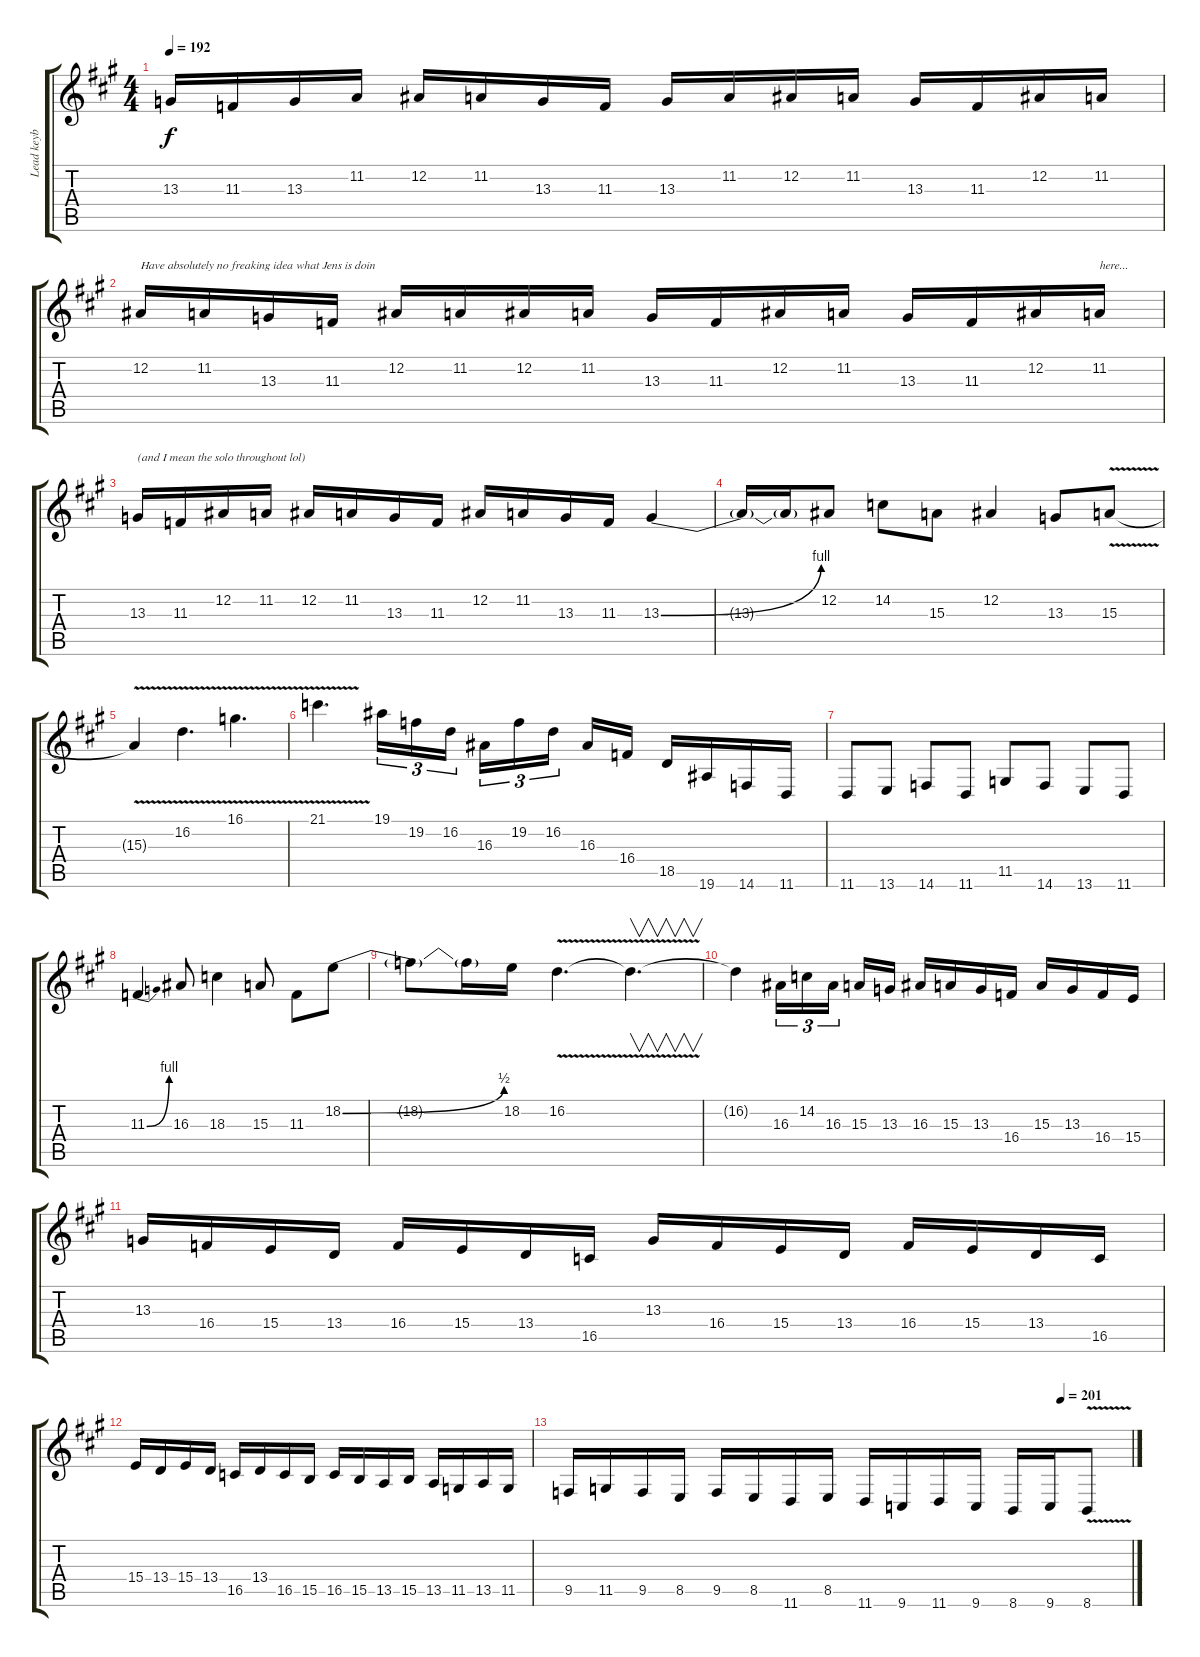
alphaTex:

\track ("Lead keyb" "Lead keyb") {instrument lead2sawtooth}
\staff {score tabs}
\tuning (Eb4 Bb3 Gb3 Db3 Ab2 Eb2) {hide}
\ts (4 4)
\tempo 192
\clef g2
\ks a
13.3.16{dy f} 11.3.16 13.3.16 11.2.16 12.2.16 11.2.16 13.3.16 11.3.16 13.3.16 11.2.16 12.2.16 11.2.16 13.3.16 11.3.16 12.2.16 11.2.16 |
12.2.16{txt "Have absolutely no freaking idea what Jens is doin"} 11.2.16 13.3.16 11.3.16 12.2.16 11.2.16 12.2.16 11.2.16 13.3.16 11.3.16 12.2.16 11.2.16 13.3.16 11.3.16 12.2.16 11.2.16{txt "here..."} |
13.3.16{txt "(and I mean the solo throughout lol)"} 11.3.16 12.2.16 11.2.16 12.2.16 11.2.16 13.3.16 11.3.16 12.2.16 11.2.16 13.3.16 11.3.16 13.3{be (bend 0 0 60 4)}.4 |
13.3{t}.16 13.3{t}.16 12.2.8 14.2.8 15.3.8 12.2.4 13.3.8 15.3{v}.8 |
15.3{t}.4 16.2{v}.4{d} 16.1{v}.4{d} |
21.1{v}.4{d} 19.1.16{tu (3 2)} 19.2.16{tu (3 2)} 16.2.16{tu (3 2)} 16.3.16{tu (3 2)} 19.2.16{tu (3 2)} 16.2.16{tu (3 2) beam splitsecondary} 16.3.16 16.4.16 18.5.16 19.6.16 14.6.16 11.6.16 |
11.6.8 13.6.8 14.6.8 11.6.8 11.5.8 14.6.8 13.6.8 11.6.8 |
11.3{be (bend 0 0 60 4)}.4 16.3.8 18.3.4 15.3.8 11.3.8 18.2{be (bend 0 0 60 2)}.8 |
18.2{t}.8 18.2{t}.16 18.2.16 16.2{v}.4{d} 16.2{t}.4{v d} |
16.2{t}.4 16.3.16{tu (3 2)} 14.2.16{tu (3 2)} 16.3.16{tu (3 2) beam splitsecondary} 15.3.16 13.3.16 16.3.16 15.3.16 13.3.16 16.4.16 15.3.16 13.3.16 16.4.16 15.4.16 |
13.3.16 16.4.16 15.4.16 13.4.16 16.4.16 15.4.16 13.4.16 16.5.16 13.3.16 16.4.16 15.4.16 13.4.16 16.4.16 15.4.16 13.4.16 16.5.16 |
15.4.16 13.4.16 15.4.16 13.4.16 16.5.16 13.4.16 16.5.16 15.5.16 16.5.16 15.5.16 13.5.16 15.5.16 13.5.16 11.5.16 13.5.16 11.5.16 |
\tempo (201 0.875)
9.5.16 11.5.16 9.5.16 8.5.16 9.5.16 8.5.16 11.6.16 8.5.16 11.6.16 9.6.16 11.6.16 9.6.16 8.6.16 9.6.16 8.6{v}.8
